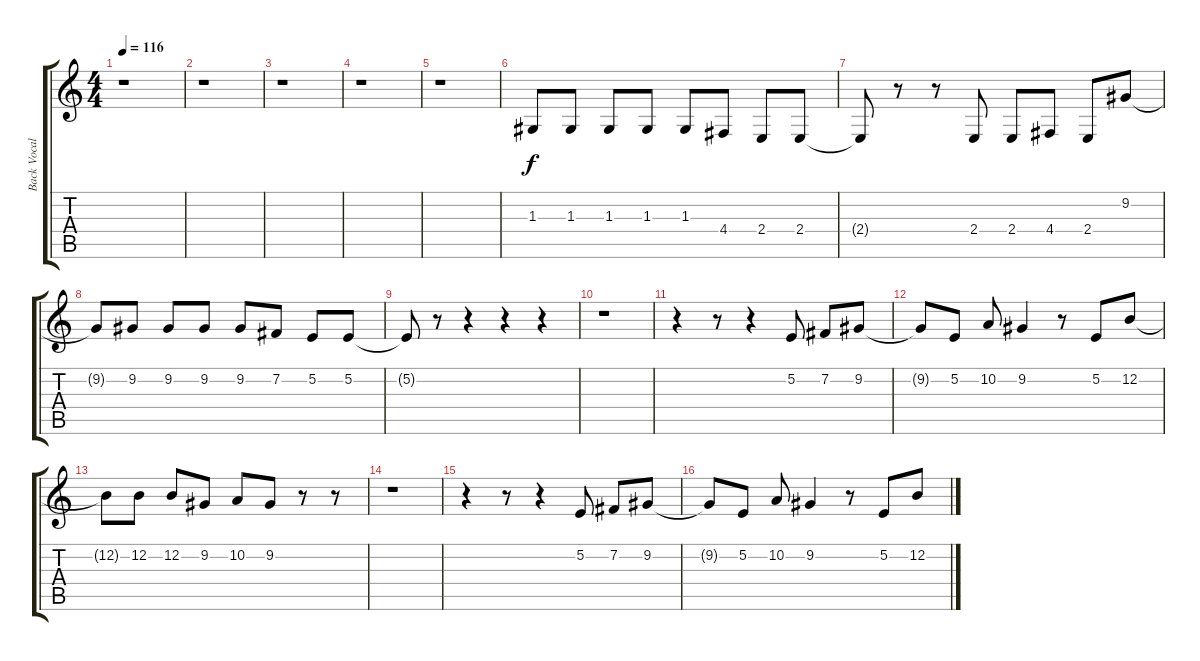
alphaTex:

\track ("Back Vocals" "Back Vocal") {instrument lead2sawtooth}
\staff {score tabs}
\tuning (E4 B3 G3 D3 A2 E2) {hide}
\ts (4 4)
\tempo 116
\clef g2
\ks c
r.1{dy f} |
r.1 |
r.1 |
r.1 |
r.1{volume 13} |
1.3.8 1.3.8 1.3.8 1.3.8 1.3.8 4.4.8 2.4.8 2.4.8 |
2.4{t}.8 r.8 r.8 2.4.8 2.4.8 4.4.8 2.4.8 9.2.8 |
9.2{t}.8 9.2.8 9.2.8 9.2.8 9.2.8 7.2.8 5.2.8 5.2.8 |
5.2{t}.8 r.8 r.4 r.4 r.4 |
r.1 |
r.4 r.8 r.4 5.2.8 7.2.8 9.2.8 |
9.2{t}.8 5.2.8 10.2.8 9.2.4 r.8 5.2.8 12.2.8 |
12.2{t}.8 12.2.8 12.2.8 9.2.8 10.2.8 9.2.8 r.8 r.8 |
r.1 |
r.4 r.8 r.4 5.2.8 7.2.8 9.2.8 |
9.2{t}.8 5.2.8 10.2.8 9.2.4 r.8 5.2.8 12.2.8
